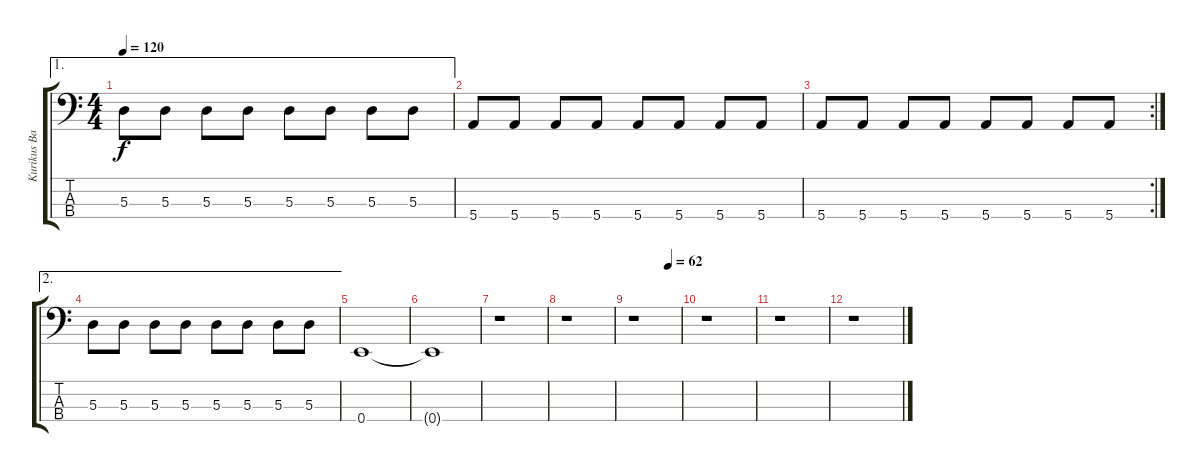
\track ("Kurikus Bass" "Kurikus Ba") {instrument electricbasspick}
\staff {score tabs}
\tuning (G2 D2 A1 E1) {hide}
\ae 1
\ts (4 4)
\tempo 120
\clef f4
\ks c
5.3.8{dy f} 5.3.8 5.3.8 5.3.8 5.3.8 5.3.8 5.3.8 5.3.8 |
5.4.8 5.4.8 5.4.8 5.4.8 5.4.8 5.4.8 5.4.8 5.4.8 |
\rc 2
5.4.8 5.4.8 5.4.8 5.4.8 5.4.8 5.4.8 5.4.8 5.4.8 |
\ae 2
5.3.8 5.3.8 5.3.8 5.3.8 5.3.8 5.3.8 5.3.8 5.3.8 |
0.4.1 |
0.4{t}.1 |
r.1 |
r.1 |
\tempo (62 0.75)
r.1 |
r.1 |
r.1 |
r.1
